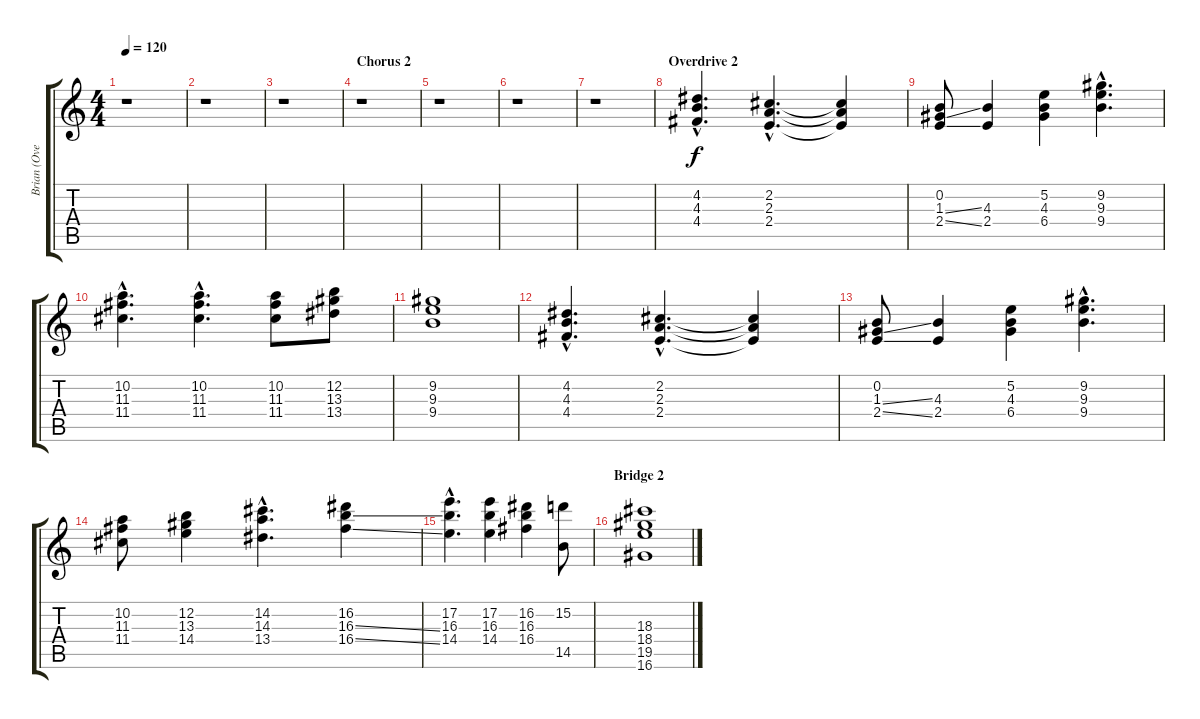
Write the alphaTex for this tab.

\track ("Brian (Overdriven Guitar)" "Brian (Ove") {instrument overdrivenguitar}
\staff {score tabs}
\tuning (E4 B3 G3 D3 A2 E2) {hide}
\ts (4 4)
\tempo 120
\clef g2
\ks c
r.1{dy f} |
r.1 |
r.1 |
\section ("" "Chorus 2")
r.1 |
r.1 |
r.1 |
r.1 |
\section ("" "Overdrive 2")
(4.2{hac} 4.3{hac} 4.4{hac}).4{d} (2.2{hac} 2.3{hac} 2.4{hac}).4{d} (2.2{t} 2.3{t} 2.4{t}).4 |
(0.2 1.3{ss} 2.4{ss}).8 (4.3 2.4).4 (5.2 4.3 6.4).4 (9.2{hac} 9.3{hac} 9.4{hac}).4{d} |
(10.2{hac} 11.3{hac} 11.4{hac}).4{d} (10.2{hac} 11.3{hac} 11.4{hac}).4{d} (10.2 11.3 11.4).8 (12.2 13.3 13.4).8 |
(9.2 9.3 9.4).1 |
(4.2{hac} 4.3{hac} 4.4{hac}).4{d} (2.2{hac} 2.3{hac} 2.4{hac}).4{d} (2.2{t} 2.3{t} 2.4{t}).4 |
(0.2 1.3{ss} 2.4{ss}).8 (4.3 2.4).4 (5.2 4.3 6.4).4 (9.2{hac} 9.3{hac} 9.4{hac}).4{d} |
(10.2 11.3 11.4).8 (12.2 13.3 14.4).4 (14.2{hac} 14.3{hac} 13.4{hac}).4{d} (16.2 16.3{ss} 16.4{ss}).4 |
(17.2{hac} 16.3{hac} 14.4{hac}).4{d} (17.2 16.3 14.4).4 (16.2 16.3 16.4).4 (15.2 14.5).8 |
\section ("" "Bridge 2")
(18.3 18.4 19.5 16.6).1{volume 0}
